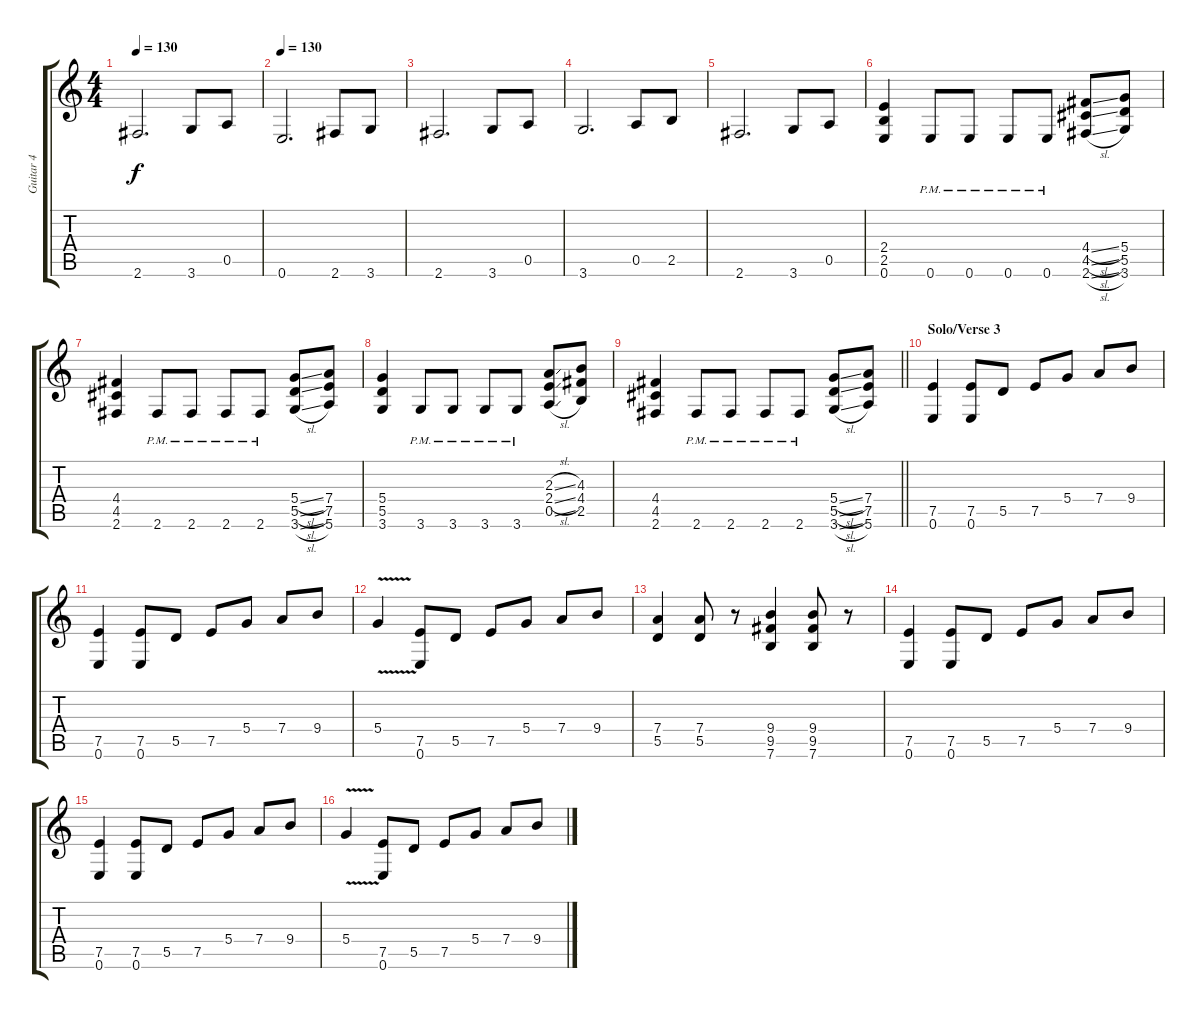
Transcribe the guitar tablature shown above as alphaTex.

\track ("Guitar 4" "Guitar 4") {instrument distortionguitar}
\staff {score tabs}
\tuning (E4 B3 G3 D3 A2 E2) {hide}
\ts (4 4)
\tempo 130
\clef g2
\ks c
2.6.2{d dy f} 3.6.8 0.5.8 |
\tempo 130
0.6.2{d} 2.6.8 3.6.8 |
2.6.2{d} 3.6.8 0.5.8 |
3.6.2{d} 0.5.8 2.5.8 |
2.6.2{d} 3.6.8 0.5.8 |
(2.4 2.5 0.6).4 0.6{pm}.8 0.6{pm}.8 0.6{pm}.8 0.6{pm}.8 (4.4{sl} 4.5{sl} 2.6{sl}).8 (5.4 5.5 3.6).8 |
(4.4 4.5 2.6).4 2.6{pm}.8 2.6{pm}.8 2.6{pm}.8 2.6{pm}.8 (5.4{sl} 5.5{sl} 3.6{sl}).8 (7.4 7.5 5.6).8 |
(5.4 5.5 3.6).4 3.6{pm}.8 3.6{pm}.8 3.6{pm}.8 3.6{pm}.8 (2.3{sl} 2.4{sl} 0.5{sl}).8 (4.3 4.4 2.5).8 |
\barLineRight lightlight
(4.4 4.5 2.6).4 2.6{pm}.8 2.6{pm}.8 2.6{pm}.8 2.6{pm}.8 (5.4{sl} 5.5{sl} 3.6{sl}).8 (7.4 7.5 5.6).8 |
\section ("" "Solo/Verse 3")
(7.5 0.6).4 (7.5 0.6).8 5.5.8 7.5.8 5.4.8 7.4.8 9.4.8 |
(7.5 0.6).4 (7.5 0.6).8 5.5.8 7.5.8 5.4.8 7.4.8 9.4.8 |
5.4{v}.4 (7.5 0.6).8 5.5.8 7.5.8 5.4.8 7.4.8 9.4.8 |
(7.4 5.5).4 (7.4 5.5).8 r.8 (9.4 9.5 7.6).4 (9.4 9.5 7.6).8 r.8 |
(7.5 0.6).4 (7.5 0.6).8 5.5.8 7.5.8 5.4.8 7.4.8 9.4.8 |
(7.5 0.6).4 (7.5 0.6).8 5.5.8 7.5.8 5.4.8 7.4.8 9.4.8 |
5.4{v}.4 (7.5 0.6).8 5.5.8 7.5.8 5.4.8 7.4.8 9.4.8
